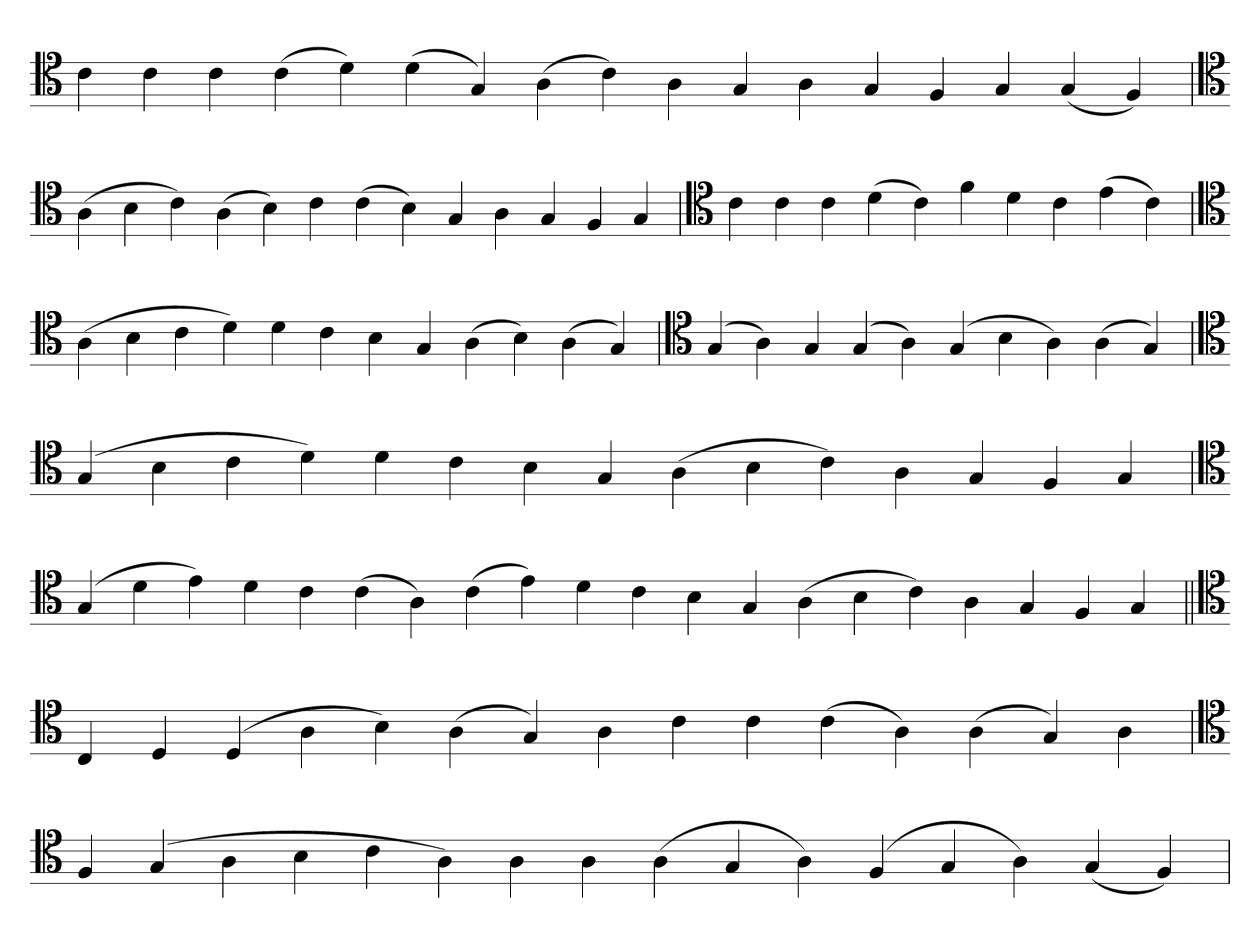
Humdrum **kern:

**kern
*part1
*staff1
*clefC4
=
4c
4c
4c
(4c
4d)
(4d
4G)
(4A
4c)
4A
4G
4A
4G
4F
4G
(4G
4F)
=`
*clefC4
(4A
4B
4c)
(4A
4B)
4c
(4c
4B)
4G
4A
4G
4F
4G
='
*clefC4
4c
4c
4c
(4d
4c)
4f
4d
4c
(4e
4c)
=`
*clefC4
(4A
4B
4c
4d)
4d
4c
4B
4G
(4A
4B)
(4A
4G)
=`
*clefC4
(4G
4A)
4G
(4G
4A)
(4G
4B
4A)
(4A
4G)
='
*clefC4
(4G
4B
4c
4d)
4d
4c
4B
4G
(4A
4B
4c)
4A
4G
4F
4G
='
*clefC4
(4G
4d
4e)
4d
4c
(4c
4A)
(4c
4e)
4d
4c
4B
4G
(4A
4B
4c)
4A
4G
4F
4G
=||
*clefC4
4C
4D
(4D
4A
4B)
(4A
4G)
4A
4c
4c
(4c
4A)
(4A
4G)
4A
='
*clefC4
4F
(4G
4A
4B
4c
4A)
4A
4A
(4A
4G
4A)
(4F
4G
4A)
(4G
4F)
=`
*-
